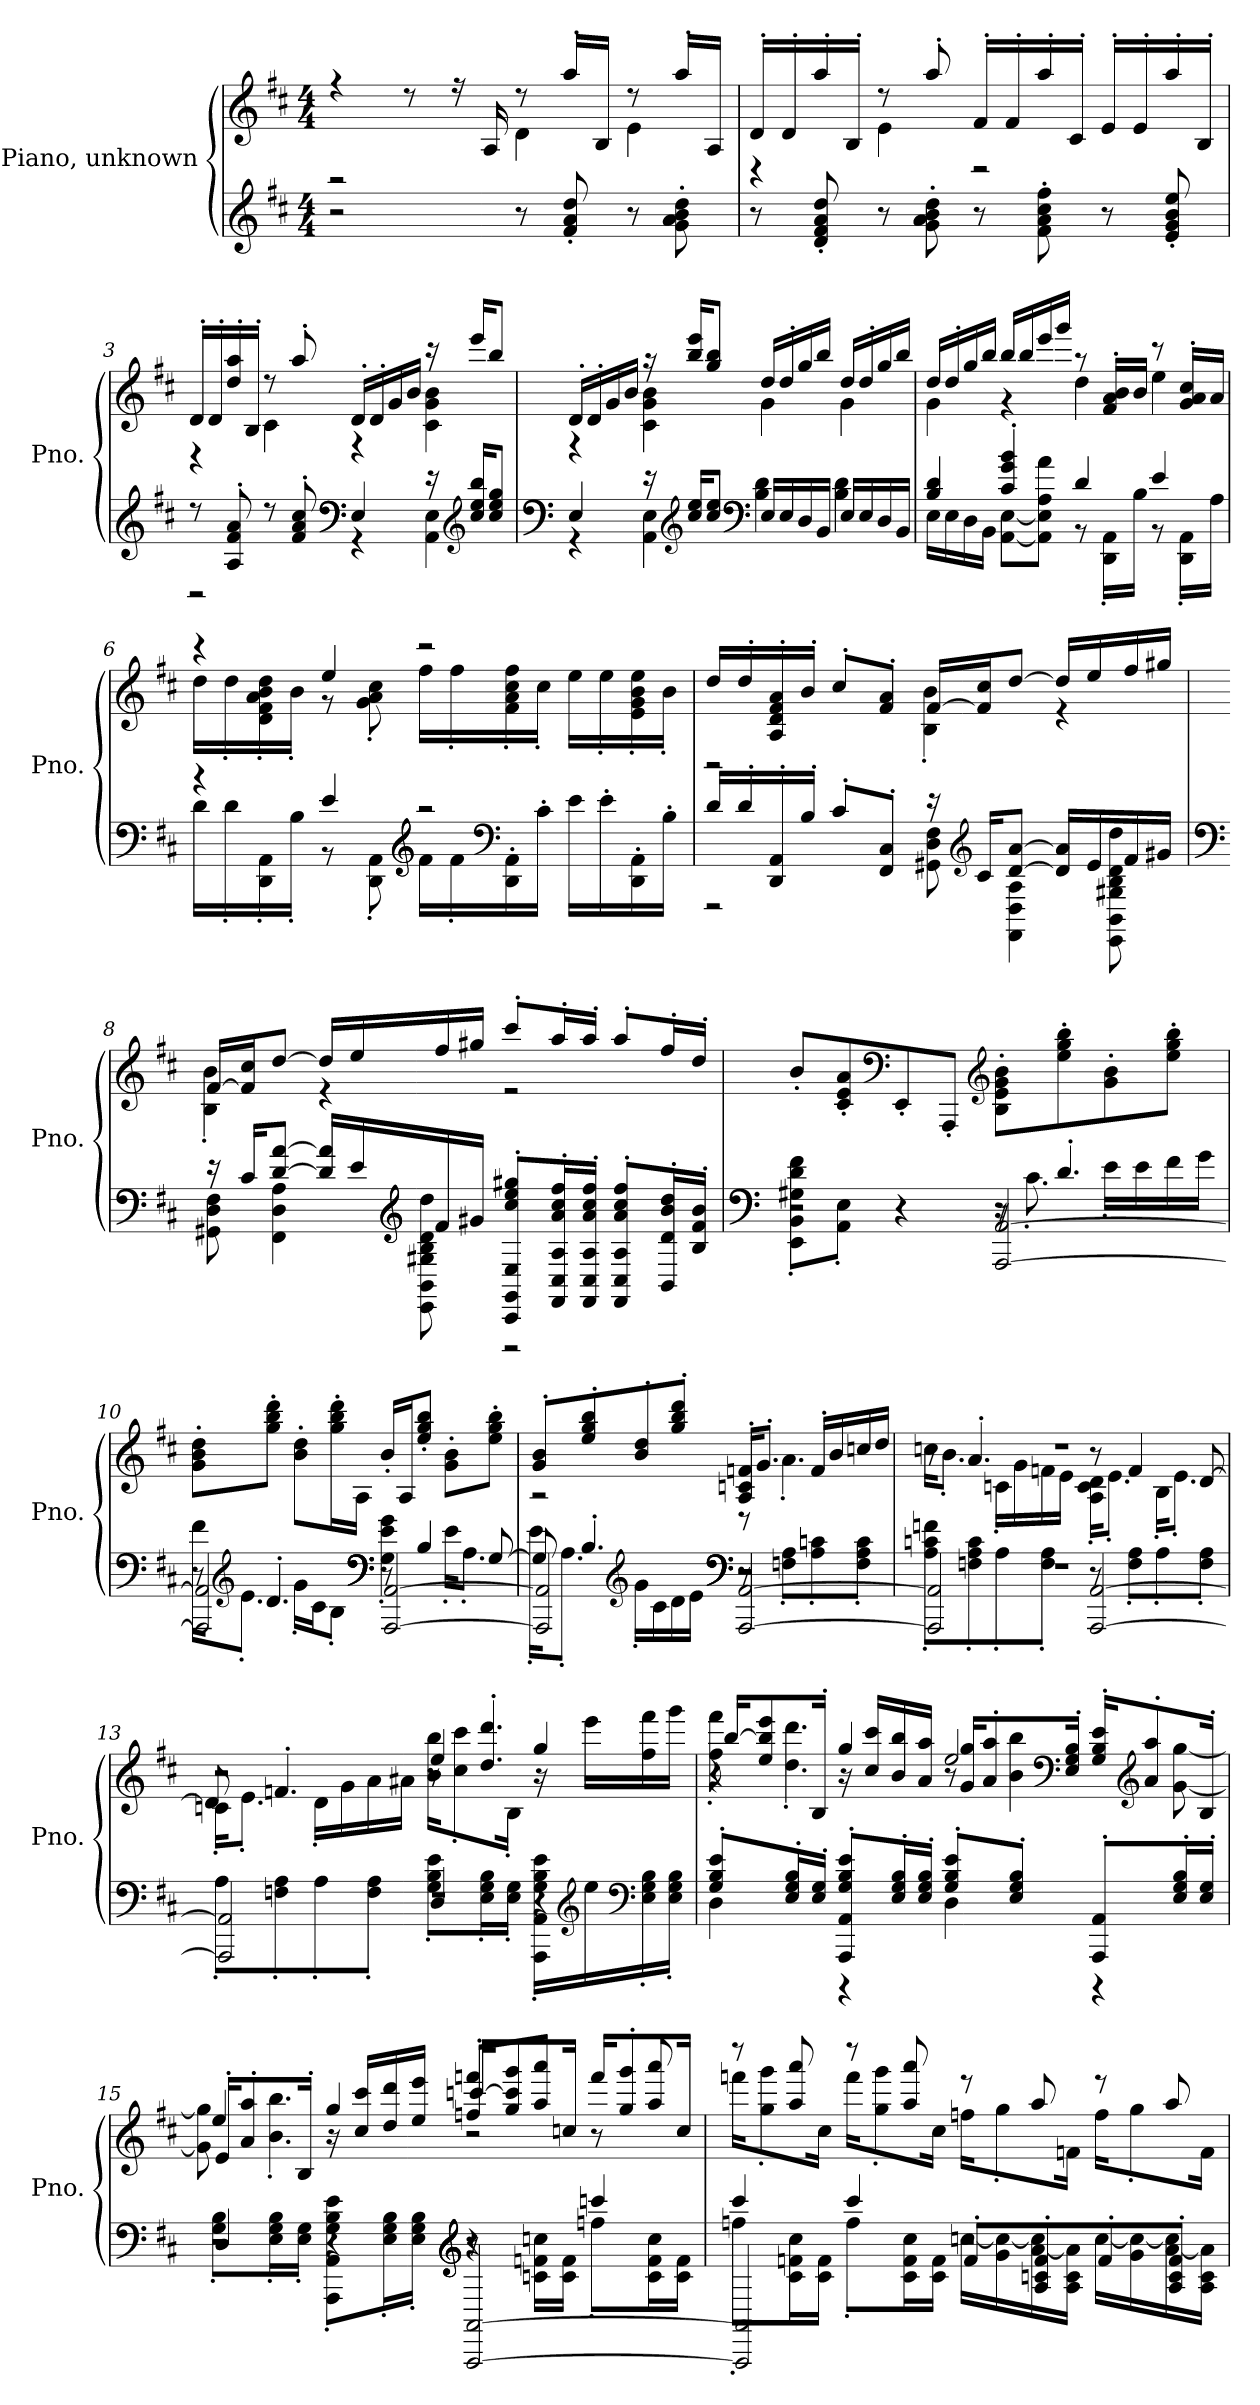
**kern	**kern
*part1	*part1
*staff2	*staff1
*I"Piano, unknown	*
*I'Pno.	*
*clefG2	*clefG2
*k[f#c#]	*k[f#c#]
*M4/4	*M4/4
*MM120	*MM120
=1	=1
*	*^
2r	4r	2r
.	8r	.
.	16r	.
.	16A/	.
8r	8r	4d\
8f#/' 8a/' 8dd/'	16aa'/LL	.
.	16B/JJ	.
8r	8r	4e\
8g\' 8a\' 8b\' 8dd\'	16aa'/LL	.
.	16A/JJ	.
=2	=2	=2
8r	16d'/LL	4r
.	16d'/	.
8d/' 8f#/' 8a/' 8dd/'	16aa'/	.
.	16B'/JJ	.
8r	8r	4e\
8g\' 8a\' 8b\' 8dd\'	8aa'/	.
8r	16f#'/LL	2r
.	16f#'/	.
8f#\' 8a\' 8cc#\' 8ff#\'	16aa'/	.
.	16c#'/JJ	.
8r	16e'/LL	.
.	16e'/	.
8e/' 8g/' 8b/' 8ee/'	16aa'/	.
.	16B'/JJ	.
!!LO:LB:g=z	!!
=3	=3	=3
*^	*	*
8r	2r	16d'/LL	4r
.	.	16d'/	.
8A/' 8f#/' 8a/'	.	16dd/' 16aa/'	.
.	.	16B'/JJ	.
8r	.	8r	4c#\
8f#/' 8a/' 8cc#/'	.	8aa'/	.
*clefF4	*	*	*
4E/	4r	16d'/LL	4r
.	.	16d'/	.
.	.	16g/	.
.	.	16b/JJ	.
16r	4AA\ 4E\	16r	4c#\ 4g\ 4b\
*clefG2	*	*	*
16cc#/ 16ee/ 16bb/KL	.	16eee/KL	.
8cc#/ 8ee/ 8gg/J	.	8bb/J	.
=4	=4	=4	=4
*clefF4	*	*	*
4E/	4r	16d'/LL	4r
.	.	16d'/	.
.	.	16g/	.
.	.	16b/JJ	.
16r	4AA\ 4E\	16r	4c#\ 4g\ 4b\
*clefG2	*	*	*
16cc#/ 16ee/KL	.	16bb/ 16eee/KL	.
8cc#/ 8ee/J	.	8gg/ 8bb/J	.
*clefF4	*	*	*
16E/LL	4B\ 4d\	16dd/LL	4g\
16E/	.	16dd'/	.
16D/	.	16gg/	.
16BB/JJ	.	16bb/JJ	.
16E/LL	4B\ 4d\	16dd/LL	4g\
16E/	.	16dd'/	.
16D/	.	16gg/	.
16BB/JJ	.	16bb/JJ	.
!!LO:LB:g=z	!!
=5	=5	=5	=5
4B/ 4d/	16E\LL	16dd/LL	4g\
.	16E\	16dd'/	.
.	16D\	16gg/	.
.	16BB\JJ	16bb/JJ	.
4c#/' 4g/' 4b/'	[8AA\ [8E\L	16bb/LL	4r
.	.	16bb/	.
.	8AA\] 8E\] 8A\ 8a\J	16eee/	.
.	.	16ggg/JJ	.
4d/	8r	8r	4dd\
.	16DD\' 16AA\'LL	16f#/' 16a/' 16b/'LL	.
.	16B\JJ	16b/JJ	.
4e/	8r	8r	4ee\
.	16DD\' 16AA\'LL	16g/' 16a/' 16cc#/'LL	.
.	16A\JJ	16a/JJ	.
=6	=6	=6	=6
4r	16d\LL	4r	16dd\LL
.	16d'\	.	16dd'\
.	16DD\' 16AA\'	.	16d\' 16f#\' 16a\' 16b\' 16dd\'
.	16B'\JJ	.	16b'\JJ
4e/	8r	4ee/	8r
.	8DD\' 8AA\'	.	8g\' 8a\' 8cc#\'
*clefG2	*	*	*
2r	16f#\LL	2r	16ff#\LL
.	16f#'\	.	16ff#'\
*clefF4	*	*	*
.	16DD\' 16AA\'	.	16f#\' 16a\' 16cc#\' 16ff#\'
.	16c#'\JJ	.	16cc#'\JJ
.	16e\LL	.	16ee\LL
.	16e'\	.	16ee'\
.	16DD\' 16AA\'	.	16e\' 16g\' 16b\' 16ee\'
.	16B'\JJ	.	16b'\JJ
!!LO:LB:g=z	!!
=7	=7	=7	=7
16d/LL	2r	16dd/LL	2r
16d'/	.	16dd'/	.
16DD/' 16AA/'	.	16A/' 16d/' 16f#/' 16a/'	.
16B'/JJ	.	16b'/JJ	.
8c#'/L	.	8cc#'/L	.
8FF#/' 8C#/'J	.	8f#/' 8a/'J	.
16r	8GG#X\ 8D\ 8F#\	[16f#/LL	4B\' 4b\'
*clefG2	*	*	*
16c#/KL	.	16f#/] 16cc#/J	.
[8d/ [8a/J	4FF#\ 4D\ 4A\	[8dd/J	.
16d/] 16a/]LL	.	16dd/LL]	4r
16e/	.	16ee/	.
16f#/	8EE\ 8BB\ 8G#X\ 8B\ 8d\ 8dd\	16ff#/	.
16g#X/JJ	.	16gg#X/JJ	.
=8	=8	=8	=8
*clefF4	*	*	*
16r	8GG#X\ 8D\ 8F#\	[16f#/LL	4B\' 4b\'
16c#/KL	.	16f#/] 16cc#/J	.
[8d/ [8a/J	4FF#\ 4D\ 4A\	[8dd/J	.
16d/] 16a/]LL	.	16dd/LL]	4r
16e/	.	16ee/	.
*clefG2	*	*	*
16f#/	8EE\ 8BB\ 8G#X\ 8B\ 8d\ 8dd\	16ff#/	.
16g#X/JJ	.	16gg#X/JJ	.
8CC#/' 8GG#/' 8E/' 8cc#/' 8ee/' 8gg#X/'L	2r	8ccc#'/L	2r
16FF#/' 16C#/' 16A/' 16a/' 16cc#/' 16ff#/'L	.	16aa'/L	.
16FF#/' 16C#/' 16A/' 16a/' 16cc#/' 16ff#/'JJ	.	16aa'/JJ	.
8FF#/' 8C#/' 8A/' 8a/' 8cc#/' 8ff#/'L	.	8aa'/L	.
16BB/' 16d/' 16b/' 16dd/'L	.	16ff#'/L	.
16B/' 16f#/' 16b/'JJ	.	16dd'/JJ	.
*v	*v	*	*
*	*v	*v
!!LO:LB:g=z
=9	=9
*clefF4	*
*^	*
*	*^	*
2r	8EE\' 8BB\' 8G#X\' 8d\' 8f#\'L	2r	8b'/L
.	8AA\' 8E\'J	.	8c#/' 8e/' 8a/'
*	*	*	*clefF4
.	4r	.	8EE'/
.	.	.	8AAA'/J
*	*	*	*clefG2
8r	16r	[2AAA/ [2AA/	8B\' 8e\' 8g\' 8b\'L
.	8.c#'\	.	.
4.d'/	.	.	8ee\' 8gg\' 8bb\'
.	16e'\LL	.	8g\' 8b\'
.	16e\	.	.
.	16f#\	.	8ee\' 8gg\' 8bb\'J
.	16g\JJ	.	.
=10	=10	=10	=10
8r	16f#\KL	2AAA/] 2AA/]	8g\' 8b\' 8dd\'L
*clefG2	*	*	*
.	8.e'\J	.	.
4.d'/	.	.	8gg\' 8bb\' 8ddd\'J
.	16g'\LL	.	8b\' 8dd\'L
.	16c#\J	.	.
.	8B'\J	.	16gg\' 16bb\' 16ddd\'L
.	.	.	16A\JJ
*clefF4	*	*	*
8r	4G\' 4e\' 4g\'	[2AAA/ [2AA/	16b'/LL
.	.	.	16A/J
4B/	.	.	8ee/' 8gg/' 8bb/'J
.	16e'\KL	.	8g\' 8b\'L
.	8.A'\J	.	.
[8G/	.	.	8ee\' 8gg\' 8bb\'J
!!LO:LB:g=z
=11	=11	=11	=11
*	*	*	*^
8G/]	16e'\KL	2AAA/] 2AA/]	8g/' 8b/'L	2r
.	8.A'\J	.	.	.
4.B'/	.	.	8ee/' 8gg/' 8bb/'	.
*clefG2	*	*	*	*
.	16g'\LL	.	8b/' 8dd/'	.
.	16c#\	.	.	.
.	16d\	.	8gg/' 8bb/' 8ddd/'J	.
.	16e\JJ	.	.	.
*clefF4	*	*	*	*
2r	8r	[2AAA/ [2AA/	16A/' 16cn/' 16fn/'KL	8r
.	.	.	8.g'/J	.
.	8Fn\' 8A\'L	.	.	4.a'\
.	8A\' 8cn\'	.	16f'/LL	.
.	.	.	16b/	.
.	8F\' 8A\' 8c\'J	.	16ccn/	.
.	.	.	16dd/JJ	.
=12	=12	=12	=12	=12
*	*	*	*	*^
1r	8A\' 8cn\' 8fn\'L	2AAA/] 2AA/]	1r	16ccn\KL	8r
.	.	.	.	8.b'\J	.
.	8Fn\' 8A\' 8c\'	.	.	.	4.a'/
.	8A'\	.	.	16cn'\LL	.
.	.	.	.	16g\	.
.	8F\' 8A\'J	.	.	16fn\	.
.	.	.	.	16e\JJ	.
.	8r	[2AAA/ [2AA/	.	16A\' 16c\' 16d\'KL	8r
.	.	.	.	8.e'\J	.
.	8F\' 8A\'L	.	.	.	4f/
.	8A'\	.	.	16B'\KL	.
.	.	.	.	8.e'\J	.
.	8F\' 8A\'J	.	.	.	[8d/
!!LO:PB:g=z	!!	!!
=13	=13	=13	=13	=13	=13
1r	8A'\L	2AAA/] 2AA/]	2r	16cn'\KL	8d/]
.	.	.	.	8.e'\J	.
.	8Fn\' 8A\'	.	.	.	4.fn'/
.	8A'\	.	.	16d'\LL	.
.	.	.	.	16g\	.
.	8F\' 8A\'J	.	.	16a\	.
.	.	.	.	16a#X\JJ	.
.	8G\' 8B\' 8e\'L	4D/	8r	16b\ 16bb\KL	4ee/
.	.	.	.	8cc#\' 8ccc#\'	.
.	16E\' 16G\' 16B\'L	.	4.dd/' 4.ddd/'	.	.
.	16E\' 16G\'JJ	.	.	16B'\Jk	.
.	16AAA\' 16AA\' 16G\' 16B\' 16e\'LL	4r	.	16r	4gg/
*clefG2	*	*	*	*	*
.	16ee\	.	.	16eee\LL	.
*clefF4	*	*	*	*	*
.	16E\' 16G\' 16B\'	.	.	16ff#\ 16fff#\	.
.	16E\' 16G\' 16B\'JJ	.	.	16ggg\JJ	.
*	*v	*v	*	*	*
!!LO:LB:g=z	!!	!!
=14	=14	=14	=14	=14
8G/' 8B/' 8e/'L	4D\	4r	8ff#\' 8fff#\'	[16bb/KL
.	.	.	.	8ee/ 8bb/] 8eee/
16E/' 16G/' 16B/'L	.	.	4.dd\' 4.ddd\'	.
16E/' 16G/'JJ	.	.	.	16B'/Jk
8AAA/' 8AA/' 8G/' 8B/' 8e/'L	4r	4gg/	.	16r
.	.	.	.	16cc#/ 16ccc#/LL
16E/' 16G/' 16B/'L	.	.	.	16b/ 16bb/
16E/' 16G/' 16B/'JJ	.	.	.	16a/ 16aa/JJ
8G/' 8B/' 8e/'L	4D\	2ee/	8r	16g/ 16gg/KL
.	.	.	.	8a/' 8aa/'
8E/' 8G/' 8B/'J	.	.	4b\ 4bb\	.
*	*	*clefF4	*	*
.	.	.	.	16E/' 16G/' 16B/'Jk
8AAA/' 8AA/'L	4r	.	.	16G/' 16B/' 16e/'KL
*	*	*clefG2	*	*
.	.	.	.	8a/' 8aa/'
16E/' 16G/' 16B/'L	.	.	[8g\ [8gg\	.
16E/' 16G/'JJ	.	.	.	16B'/Jk
!!LO:LB:g=z	!!	!!
=15	=15	=15	=15	=15
*	*^	*	*	*
2r	8G\' 8B\'L	4D/	4ee/	8g\] 8gg\]	16e'/KL
.	.	.	.	.	8a/' 8aa/'
.	16E\' 16G\' 16B\'L	.	.	4.b\' 4.bb\'	.
.	16E\' 16G\'JJ	.	.	.	16B'/Jk
.	8AAA\' 8AA\' 8G\' 8B\' 8e\'L	4r	4gg/	.	16r
.	.	.	.	.	16cc#/ 16ccc#/LL
.	16E\' 16G\' 16B\'L	.	.	.	16dd/ 16ddd/
.	16E\' 16G\' 16B\'JJ	.	.	.	16ee/ 16eee/JJ
*clefG2	*	*	*	*	*
4r	8r	[2AAA/ [2AA/	8ffn/' 8fffn/'L	2r	[16cccn/KL
.	.	.	.	.	8gg/ 8ccc/] 8ggg/
.	16cn\ 16fn\ 16ccn\LL	.	8aa/ 8aaa/J	.	.
.	16c\ 16f\JJ	.	.	.	16ccn/Jk
4cccn/	8ffn'\L	.	8r	.	16fff/KL
.	.	.	.	.	8gg/' 8ggg/'
.	16c\ 16f\ 16cc\L	.	8aa/ 8aaa/	.	.
.	16c\ 16f\JJ	.	.	.	16cc/Jk
*	*	*	*	*v	*v
!!LO:LB:g=z
=16	=16	=16	=16	=16
4ccc#/	8ffn'\L	2AAA/] 2AA/]	8r	16fffn\KL
.	.	.	.	8gg\' 8ggg\'
.	16c#\ 16fn\ 16cc#\L	.	8aa/ 8aaa/	.
.	16c#\ 16f\JJ	.	.	16cc#\Jk
4ccc#/	8ff'\L	.	8r	16fff\KL
.	.	.	.	8gg\' 8ggg\'
.	16c#\ 16f\ 16cc#\L	.	8aa/ 8aaa/	.
.	16c#\ 16f\JJ	.	.	16cc#\Jk
2r	[16ccn\LL	8f'/L	8r	16ffn\KL
.	16g\ 16cc\_	.	.	8gg'\
.	[16a\ 16cc\]	8A/' 8cn/' 8f/'	8aa/	.
.	16A\ 16c\ 16a\]JJ	.	.	16fn\Jk
.	[16cc\LL	8f'/	8r	16ff\KL
.	16g\ 16cc\_	.	.	8gg'\
.	[16a\ 16cc\]	8A/' 8c/' 8f/'J	8aa/	.
.	16A\ 16c\ 16a\]JJ	.	.	16f\Jk
*v	*v	*v	*	*
*	*v	*v
=	=
*-	*-
